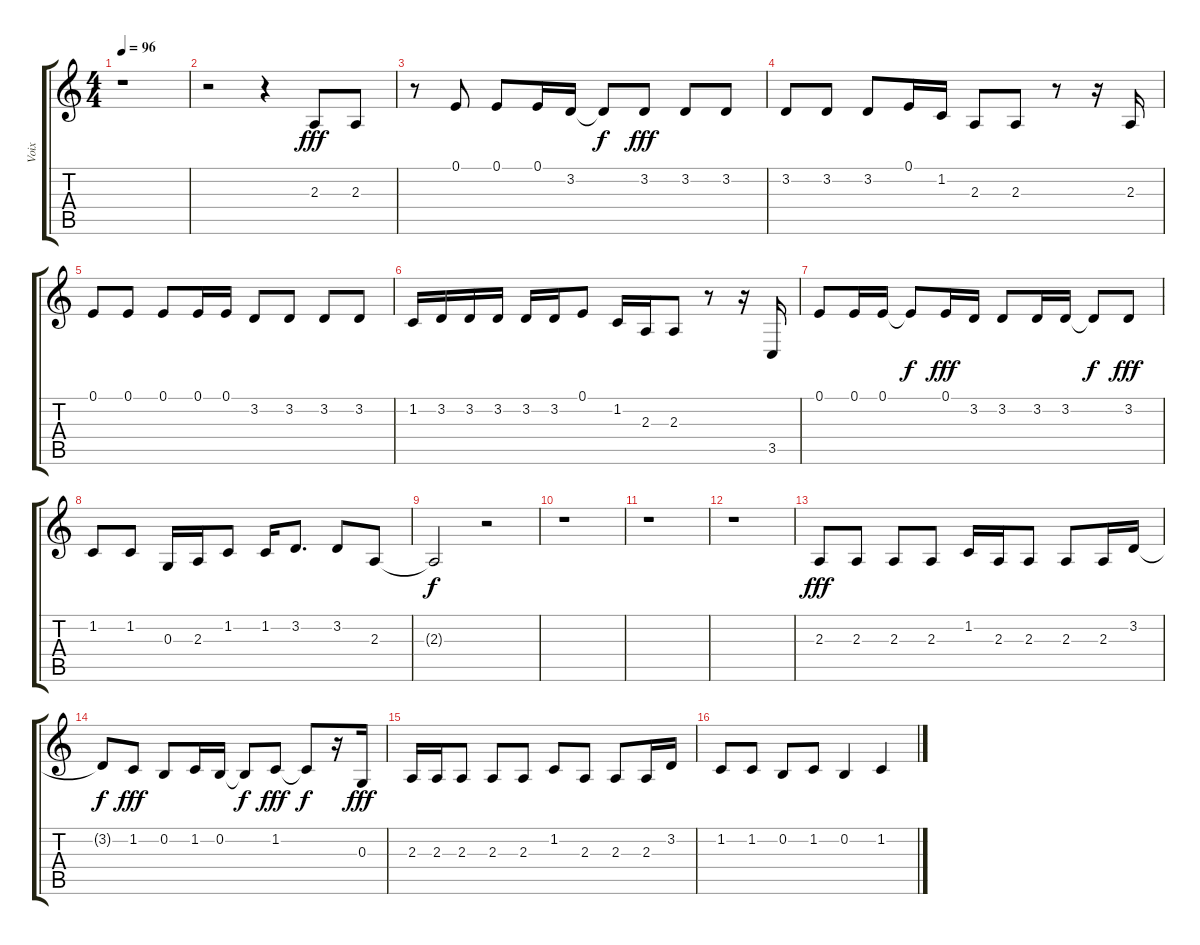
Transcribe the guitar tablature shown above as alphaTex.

\track ("Voix" "Voix") {instrument bassoon}
\staff {score tabs}
\tuning (E4 B3 G3 D3 A2 E2) {hide}
\ts (4 4)
\tempo 96
\clef g2
\ks c
r.1{dy f} |
r.2 r.4 2.3.8{dy fff} 2.3.8 |
r.8 0.1.8 0.1.8 0.1.16 3.2.16 3.2{t}.8{dy f} 3.2.8{dy fff} 3.2.8 3.2.8 |
3.2.8 3.2.8 3.2.8 0.1.16 1.2.16 2.3.8 2.3.8 r.8 r.16 2.3.16 |
0.1.8 0.1.8 0.1.8 0.1.16 0.1.16 3.2.8 3.2.8 3.2.8 3.2.8 |
1.2.16 3.2.16 3.2.16 3.2.16 3.2.16 3.2.16 0.1.8 1.2.16 2.3.16 2.3.8 r.8 r.16 3.5.16 |
0.1.8 0.1.16 0.1.16 0.1{t}.8{dy f} 0.1.16{dy fff} 3.2.16 3.2.8 3.2.16 3.2.16 3.2{t}.8{dy f} 3.2.8{dy fff} |
1.2.8 1.2.8 0.3.16 2.3.16 1.2.8 1.2.16 3.2.8{d} 3.2.8 2.3.8 |
2.3{t}.2{dy f} r.2 |
r.1 |
r.1 |
r.1 |
2.3.8{dy fff} 2.3.8 2.3.8 2.3.8 1.2.16 2.3.16 2.3.8 2.3.8 2.3.16 3.2.16 |
3.2{t}.8{dy f} 1.2.8{dy fff} 0.2.8 1.2.16 0.2.16 0.2{t}.8{dy f} 1.2.8{dy fff} 1.2{t}.8{dy f} r.16 0.3.16{dy fff} |
2.3.16 2.3.16 2.3.8 2.3.8 2.3.8 1.2.8 2.3.8 2.3.8 2.3.16 3.2.16 |
1.2.8 1.2.8 0.2.8 1.2.8 0.2.4 1.2.4
